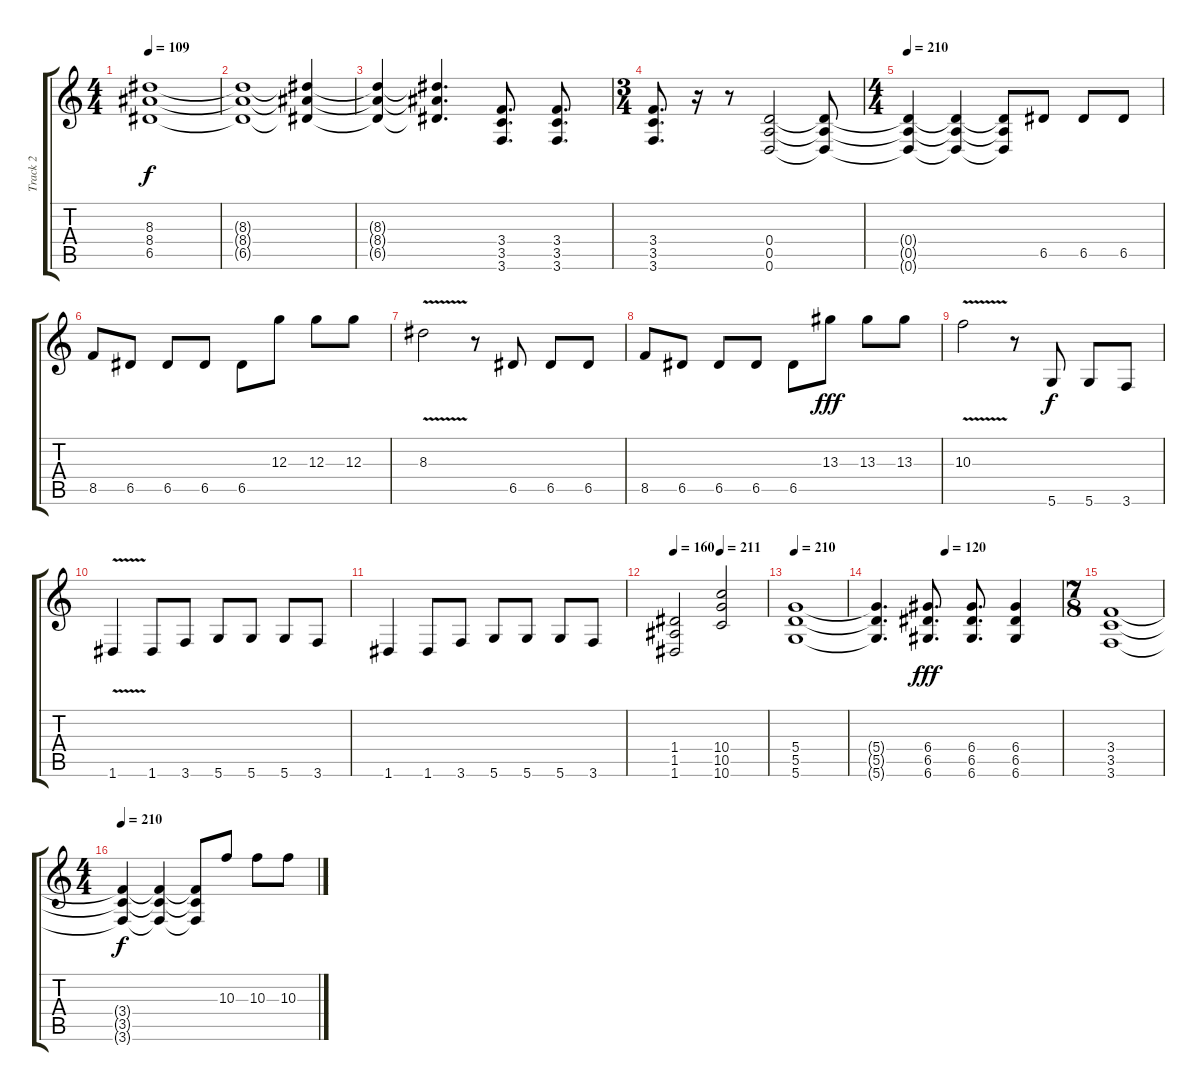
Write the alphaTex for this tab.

\track ("Track 2" "Track 2") {instrument distortionguitar}
\staff {score tabs}
\tuning (E4 B3 G3 D3 A2 D2) {hide}
\ts (4 4)
\tempo 109
\clef g2
\ks c
(8.3{t} 8.4{t} 6.5{t}).1{dy f} |
(8.3{t} 8.4{t} 6.5{t}).1 (8.3{t} 8.4{t} 6.5{t}).4 |
(8.3{t} 8.4{t} 6.5{t}).4 (8.3{t} 8.4{t} 6.5{t}).4{d} (3.4 3.5 3.6).8{d} (3.4 3.5 3.6).8{d} |
\ts (3 4)
(3.4 3.5 3.6).8{d} r.16 r.8 (0.4 0.5 0.6).2 (0.4{t} 0.5{t} 0.6{t}).8 |
\ts (4 4)
\tempo 210
(0.4{t} 0.5{t} 0.6{t}).4 (0.4{t} 0.5{t} 0.6{t}).4 (0.4{t} 0.5{t} 0.6{t}).8 6.5.8 6.5.8 6.5.8 |
8.5.8 6.5.8 6.5.8 6.5.8 6.5.8 12.3.8 12.3.8 12.3.8 |
8.3{v}.2 r.8 6.5.8 6.5.8 6.5.8 |
8.5.8 6.5.8 6.5.8 6.5.8 6.5.8 13.3.8{dy fff} 13.3.8 13.3.8 |
10.3{v}.2 r.8 5.6.8{dy f} 5.6.8 3.6.8 |
1.6{v}.4 1.6.8 3.6.8 5.6.8 5.6.8 5.6.8 3.6.8 |
1.6.4 1.6.8 3.6.8 5.6.8 5.6.8 5.6.8 3.6.8 |
\tempo 160
\tempo (211 0.5)
(1.4 1.5 1.6).2 (10.4 10.5 10.6).2 |
\tempo 150
\tempo 210
(5.4 5.5 5.6).1 |
\tempo (120 0.375)
(5.4{t} 5.5{t} 5.6{t}).4{d} (6.4 6.5 6.6).8{d dy fff} (6.4 6.5 6.6).8{d} (6.4 6.5 6.6).4 |
\ts (7 8)
(3.4 3.5 3.6).1 |
\ts (4 4)
\tempo 210
(3.4{t} 3.5{t} 3.6{t}).4{dy f} (3.4{t} 3.5{t} 3.6{t}).4 (3.4{t} 3.5{t} 3.6{t}).8 10.3.8 10.3.8 10.3.8
